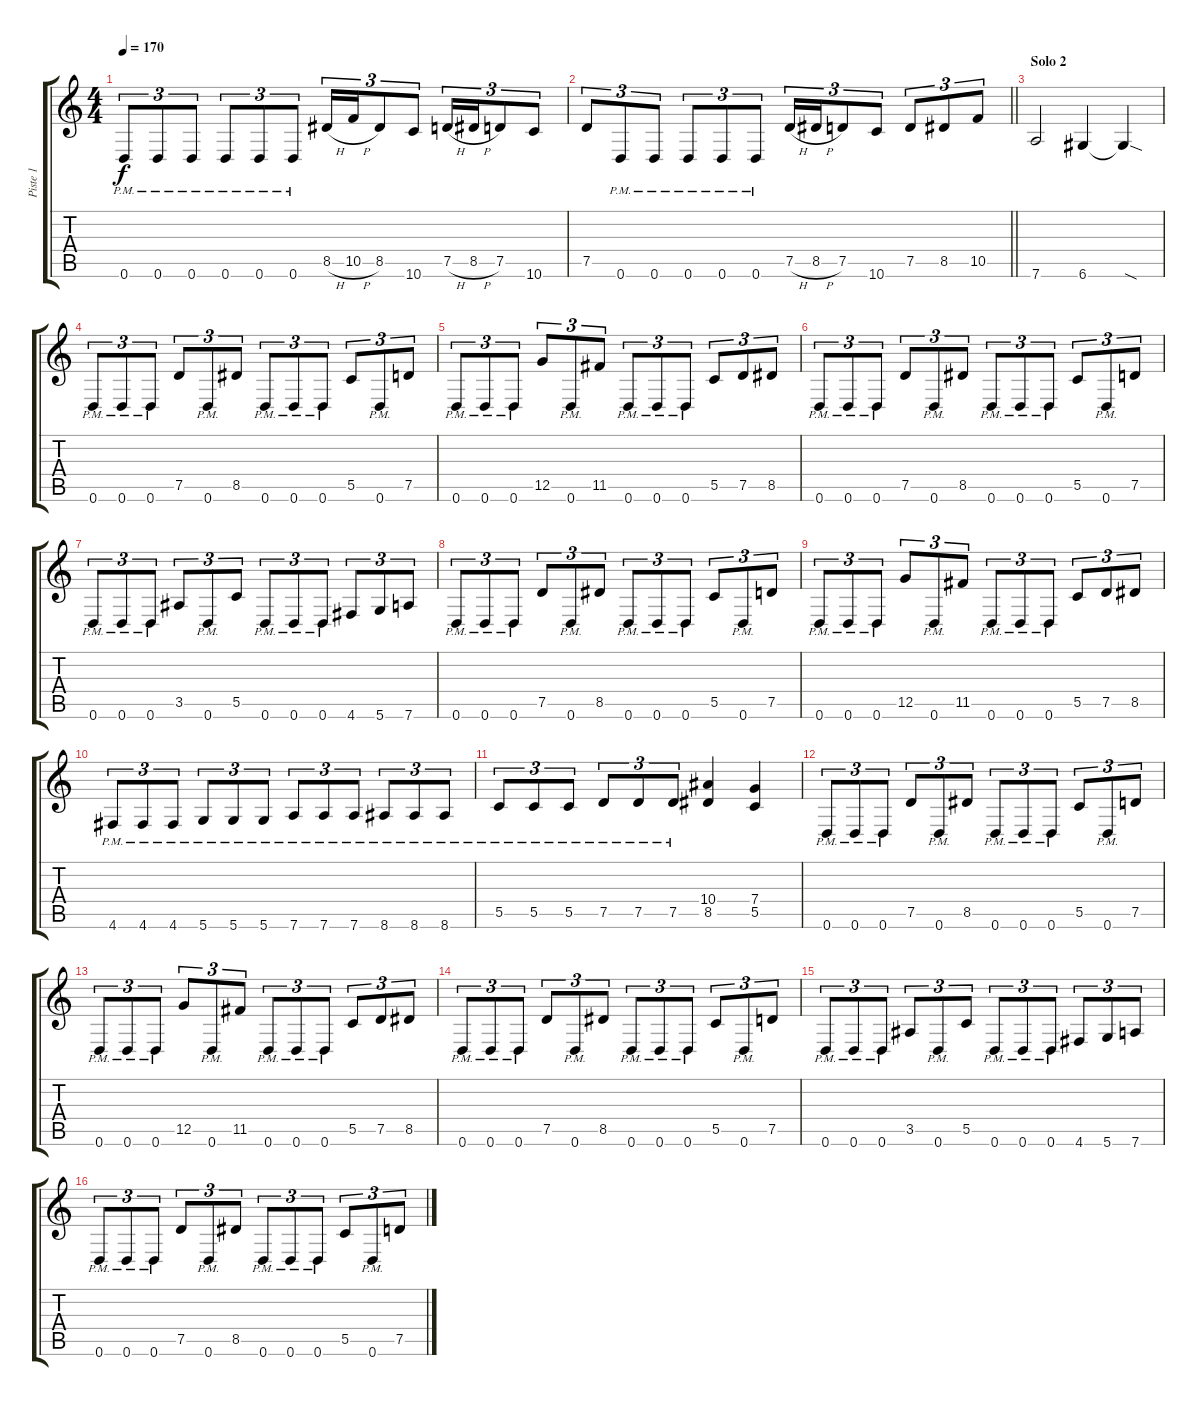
\track ("Piste 1" "Piste 1") {instrument distortionguitar}
\staff {score tabs}
\tuning (D4 A3 F3 C3 G2 D2) {hide}
\ts (4 4)
\tempo 170
\clef g2
\ks c
0.6{pm}.8{tu (3 2) dy f} 0.6{pm}.8{tu (3 2)} 0.6{pm}.8{tu (3 2)} 0.6{pm}.8{tu (3 2)} 0.6{pm}.8{tu (3 2)} 0.6{pm}.8{tu (3 2)} 8.5{h}.16{tu (3 2)} 10.5{h}.16{tu (3 2)} 8.5.8{tu (3 2)} 10.6.8{tu (3 2)} 7.5{h}.16{tu (3 2)} 8.5{h}.16{tu (3 2)} 7.5.8{tu (3 2)} 10.6.8{tu (3 2)} |
\barLineRight lightlight
7.5.8{tu (3 2)} 0.6{pm}.8{tu (3 2)} 0.6{pm}.8{tu (3 2)} 0.6{pm}.8{tu (3 2)} 0.6{pm}.8{tu (3 2)} 0.6{pm}.8{tu (3 2)} 7.5{h}.16{tu (3 2)} 8.5{h}.16{tu (3 2)} 7.5.8{tu (3 2)} 10.6.8{tu (3 2)} 7.5.8{tu (3 2)} 8.5.8{tu (3 2)} 10.5.8{tu (3 2)} |
\section ("" "Solo 2")
7.6.2 6.6.4 6.6{sod t}.4 |
0.6{pm}.8{tu (3 2)} 0.6{pm}.8{tu (3 2)} 0.6{pm}.8{tu (3 2)} 7.5.8{tu (3 2)} 0.6{pm}.8{tu (3 2)} 8.5.8{tu (3 2)} 0.6{pm}.8{tu (3 2)} 0.6{pm}.8{tu (3 2)} 0.6{pm}.8{tu (3 2)} 5.5.8{tu (3 2)} 0.6{pm}.8{tu (3 2)} 7.5.8{tu (3 2)} |
0.6{pm}.8{tu (3 2)} 0.6{pm}.8{tu (3 2)} 0.6{pm}.8{tu (3 2)} 12.5.8{tu (3 2)} 0.6{pm}.8{tu (3 2)} 11.5.8{tu (3 2)} 0.6{pm}.8{tu (3 2)} 0.6{pm}.8{tu (3 2)} 0.6{pm}.8{tu (3 2)} 5.5.8{tu (3 2)} 7.5.8{tu (3 2)} 8.5.8{tu (3 2)} |
0.6{pm}.8{tu (3 2)} 0.6{pm}.8{tu (3 2)} 0.6{pm}.8{tu (3 2)} 7.5.8{tu (3 2)} 0.6{pm}.8{tu (3 2)} 8.5.8{tu (3 2)} 0.6{pm}.8{tu (3 2)} 0.6{pm}.8{tu (3 2)} 0.6{pm}.8{tu (3 2)} 5.5.8{tu (3 2)} 0.6{pm}.8{tu (3 2)} 7.5.8{tu (3 2)} |
0.6{pm}.8{tu (3 2)} 0.6{pm}.8{tu (3 2)} 0.6{pm}.8{tu (3 2)} 3.5.8{tu (3 2)} 0.6{pm}.8{tu (3 2)} 5.5.8{tu (3 2)} 0.6{pm}.8{tu (3 2)} 0.6{pm}.8{tu (3 2)} 0.6{pm}.8{tu (3 2)} 4.6.8{tu (3 2)} 5.6.8{tu (3 2)} 7.6.8{tu (3 2)} |
0.6{pm}.8{tu (3 2)} 0.6{pm}.8{tu (3 2)} 0.6{pm}.8{tu (3 2)} 7.5.8{tu (3 2)} 0.6{pm}.8{tu (3 2)} 8.5.8{tu (3 2)} 0.6{pm}.8{tu (3 2)} 0.6{pm}.8{tu (3 2)} 0.6{pm}.8{tu (3 2)} 5.5.8{tu (3 2)} 0.6{pm}.8{tu (3 2)} 7.5.8{tu (3 2)} |
0.6{pm}.8{tu (3 2)} 0.6{pm}.8{tu (3 2)} 0.6{pm}.8{tu (3 2)} 12.5.8{tu (3 2)} 0.6{pm}.8{tu (3 2)} 11.5.8{tu (3 2)} 0.6{pm}.8{tu (3 2)} 0.6{pm}.8{tu (3 2)} 0.6{pm}.8{tu (3 2)} 5.5.8{tu (3 2)} 7.5.8{tu (3 2)} 8.5.8{tu (3 2)} |
4.6{pm}.8{tu (3 2)} 4.6{pm}.8{tu (3 2)} 4.6{pm}.8{tu (3 2)} 5.6{pm}.8{tu (3 2)} 5.6{pm}.8{tu (3 2)} 5.6{pm}.8{tu (3 2)} 7.6{pm}.8{tu (3 2)} 7.6{pm}.8{tu (3 2)} 7.6{pm}.8{tu (3 2)} 8.6{pm}.8{tu (3 2)} 8.6{pm}.8{tu (3 2)} 8.6{pm}.8{tu (3 2)} |
5.5{pm}.8{tu (3 2)} 5.5{pm}.8{tu (3 2)} 5.5{pm}.8{tu (3 2)} 7.5{pm}.8{tu (3 2)} 7.5{pm}.8{tu (3 2)} 7.5{pm}.8{tu (3 2)} (10.4 8.5).4 (7.4 5.5).4 |
0.6{pm}.8{tu (3 2)} 0.6{pm}.8{tu (3 2)} 0.6{pm}.8{tu (3 2)} 7.5.8{tu (3 2)} 0.6{pm}.8{tu (3 2)} 8.5.8{tu (3 2)} 0.6{pm}.8{tu (3 2)} 0.6{pm}.8{tu (3 2)} 0.6{pm}.8{tu (3 2)} 5.5.8{tu (3 2)} 0.6{pm}.8{tu (3 2)} 7.5.8{tu (3 2)} |
0.6{pm}.8{tu (3 2)} 0.6{pm}.8{tu (3 2)} 0.6{pm}.8{tu (3 2)} 12.5.8{tu (3 2)} 0.6{pm}.8{tu (3 2)} 11.5.8{tu (3 2)} 0.6{pm}.8{tu (3 2)} 0.6{pm}.8{tu (3 2)} 0.6{pm}.8{tu (3 2)} 5.5.8{tu (3 2)} 7.5.8{tu (3 2)} 8.5.8{tu (3 2)} |
0.6{pm}.8{tu (3 2)} 0.6{pm}.8{tu (3 2)} 0.6{pm}.8{tu (3 2)} 7.5.8{tu (3 2)} 0.6{pm}.8{tu (3 2)} 8.5.8{tu (3 2)} 0.6{pm}.8{tu (3 2)} 0.6{pm}.8{tu (3 2)} 0.6{pm}.8{tu (3 2)} 5.5.8{tu (3 2)} 0.6{pm}.8{tu (3 2)} 7.5.8{tu (3 2)} |
0.6{pm}.8{tu (3 2)} 0.6{pm}.8{tu (3 2)} 0.6{pm}.8{tu (3 2)} 3.5.8{tu (3 2)} 0.6{pm}.8{tu (3 2)} 5.5.8{tu (3 2)} 0.6{pm}.8{tu (3 2)} 0.6{pm}.8{tu (3 2)} 0.6{pm}.8{tu (3 2)} 4.6.8{tu (3 2)} 5.6.8{tu (3 2)} 7.6.8{tu (3 2)} |
0.6{pm}.8{tu (3 2)} 0.6{pm}.8{tu (3 2)} 0.6{pm}.8{tu (3 2)} 7.5.8{tu (3 2)} 0.6{pm}.8{tu (3 2)} 8.5.8{tu (3 2)} 0.6{pm}.8{tu (3 2)} 0.6{pm}.8{tu (3 2)} 0.6{pm}.8{tu (3 2)} 5.5.8{tu (3 2)} 0.6{pm}.8{tu (3 2)} 7.5.8{tu (3 2)}
